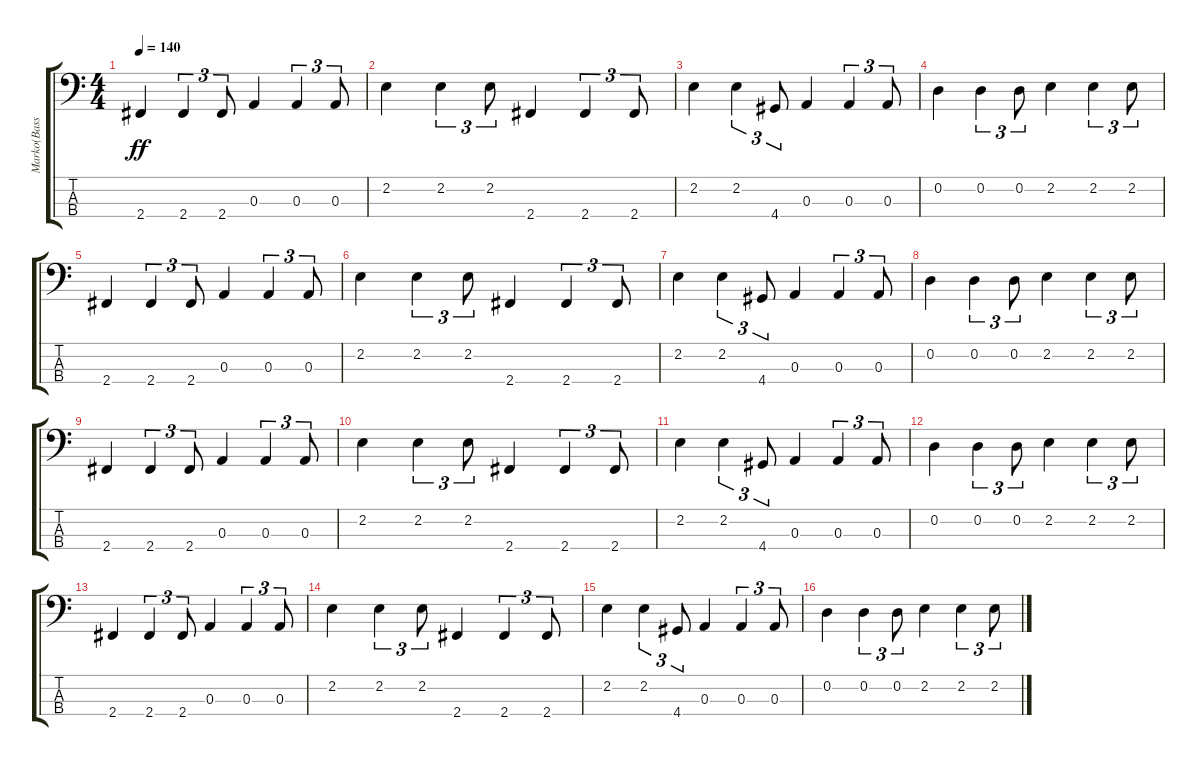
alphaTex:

\track ("Marko(Bass)" "Marko(Bass") {instrument electricbassfinger}
\staff {score tabs}
\tuning (G2 D2 A1 E1) {hide}
\ts (4 4)
\tempo 140
\clef f4
\ks c
2.4.4{dy ff} 2.4.4{tu (3 2)} 2.4.8{tu (3 2)} 0.3.4 0.3.4{tu (3 2)} 0.3.8{tu (3 2)} |
2.2.4 2.2.4{tu (3 2)} 2.2.8{tu (3 2)} 2.4.4 2.4.4{tu (3 2)} 2.4.8{tu (3 2)} |
2.2.4 2.2.4{tu (3 2)} 4.4.8{tu (3 2)} 0.3.4 0.3.4{tu (3 2)} 0.3.8{tu (3 2)} |
0.2.4 0.2.4{tu (3 2)} 0.2.8{tu (3 2)} 2.2.4 2.2.4{tu (3 2)} 2.2.8{tu (3 2)} |
2.4.4 2.4.4{tu (3 2)} 2.4.8{tu (3 2)} 0.3.4 0.3.4{tu (3 2)} 0.3.8{tu (3 2)} |
2.2.4 2.2.4{tu (3 2)} 2.2.8{tu (3 2)} 2.4.4 2.4.4{tu (3 2)} 2.4.8{tu (3 2)} |
2.2.4 2.2.4{tu (3 2)} 4.4.8{tu (3 2)} 0.3.4 0.3.4{tu (3 2)} 0.3.8{tu (3 2)} |
0.2.4 0.2.4{tu (3 2)} 0.2.8{tu (3 2)} 2.2.4 2.2.4{tu (3 2)} 2.2.8{tu (3 2)} |
2.4.4 2.4.4{tu (3 2)} 2.4.8{tu (3 2)} 0.3.4 0.3.4{tu (3 2)} 0.3.8{tu (3 2)} |
2.2.4 2.2.4{tu (3 2)} 2.2.8{tu (3 2)} 2.4.4 2.4.4{tu (3 2)} 2.4.8{tu (3 2)} |
2.2.4 2.2.4{tu (3 2)} 4.4.8{tu (3 2)} 0.3.4 0.3.4{tu (3 2)} 0.3.8{tu (3 2)} |
0.2.4 0.2.4{tu (3 2)} 0.2.8{tu (3 2)} 2.2.4 2.2.4{tu (3 2)} 2.2.8{tu (3 2)} |
2.4.4 2.4.4{tu (3 2)} 2.4.8{tu (3 2)} 0.3.4 0.3.4{tu (3 2)} 0.3.8{tu (3 2)} |
2.2.4 2.2.4{tu (3 2)} 2.2.8{tu (3 2)} 2.4.4 2.4.4{tu (3 2)} 2.4.8{tu (3 2)} |
2.2.4 2.2.4{tu (3 2)} 4.4.8{tu (3 2)} 0.3.4 0.3.4{tu (3 2)} 0.3.8{tu (3 2)} |
0.2.4 0.2.4{tu (3 2)} 0.2.8{tu (3 2)} 2.2.4 2.2.4{tu (3 2)} 2.2.8{tu (3 2)}
